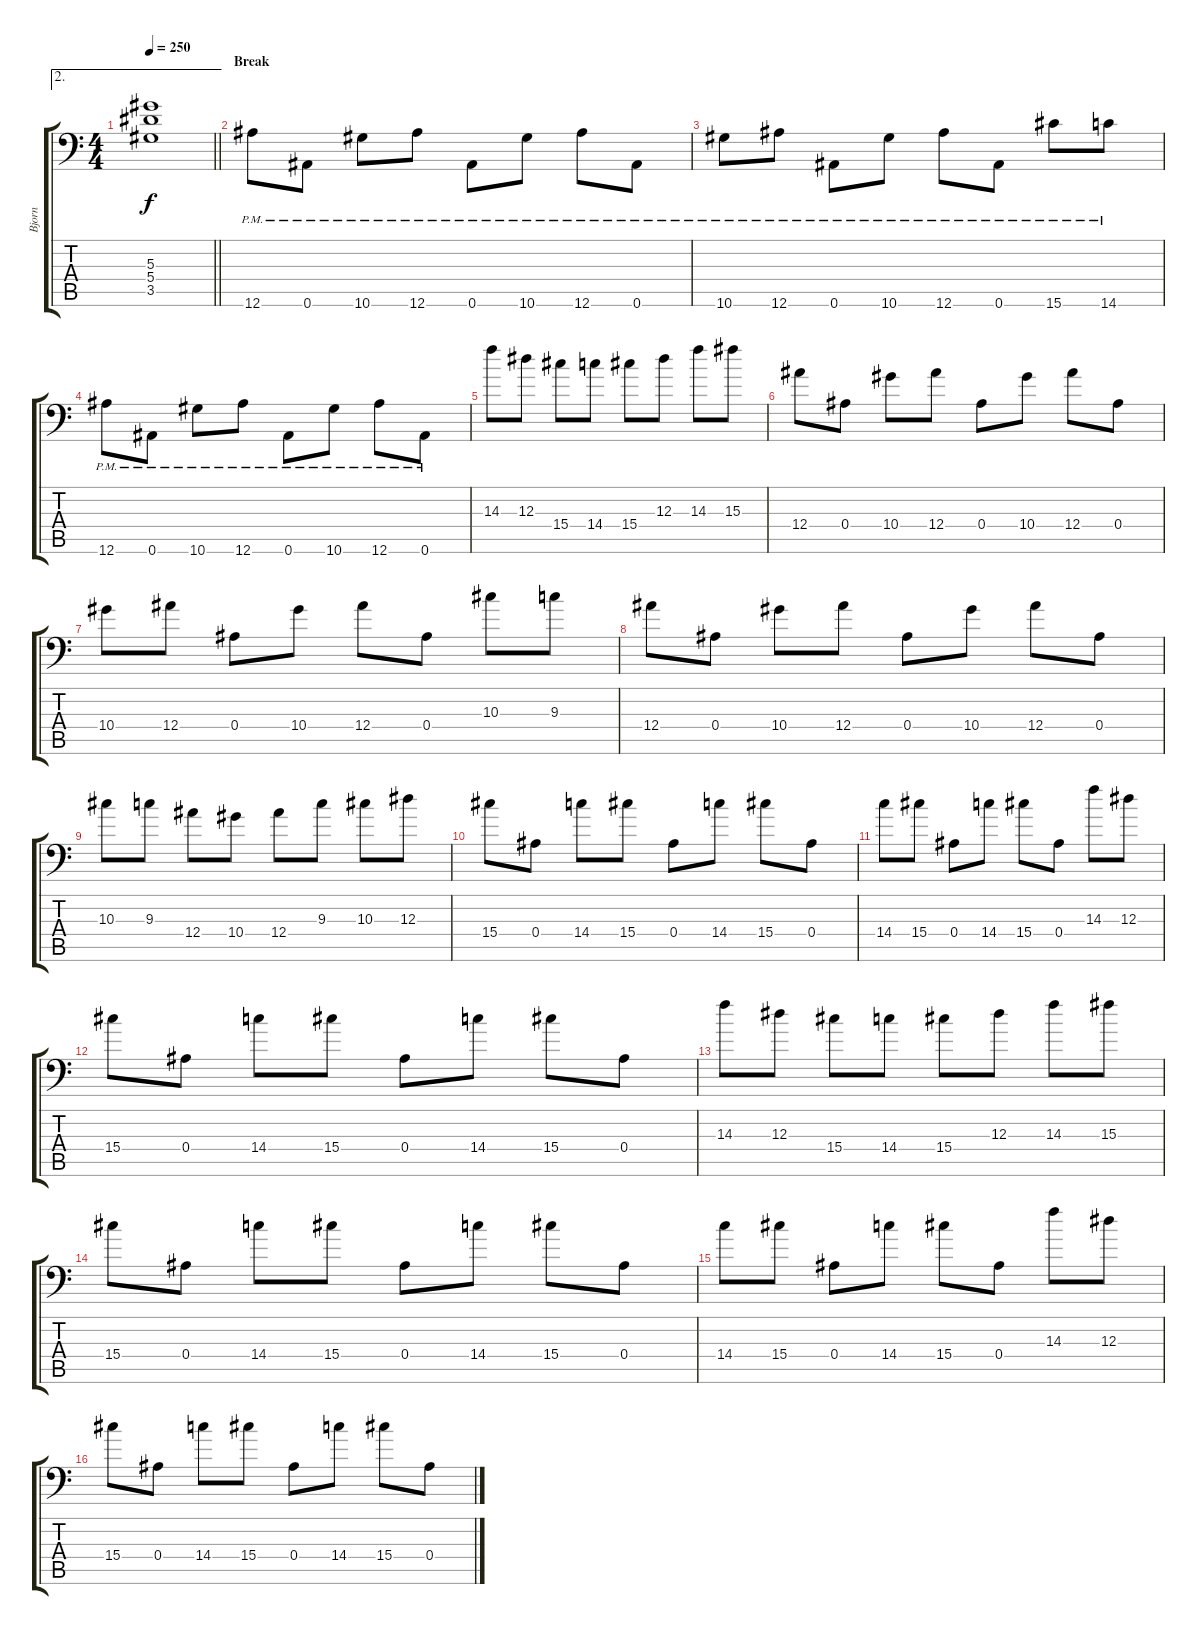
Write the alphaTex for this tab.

\track ("Bjorn" "Bjorn") {instrument distortionguitar}
\staff {score tabs}
\tuning (C4 G3 Eb3 Bb2 F2 Bb1) {hide}
\ae 2
\ts (4 4)
\tempo 250
\clef f4
\barLineRight lightlight
\ks c
(5.3 5.4 3.5).1{dy f} |
\section ("" "Break")
12.6{pm}.8 0.6{pm}.8 10.6{pm}.8 12.6{pm}.8 0.6{pm}.8 10.6{pm}.8 12.6{pm}.8 0.6{pm}.8 |
10.6{pm}.8 12.6{pm}.8 0.6{pm}.8 10.6{pm}.8 12.6{pm}.8 0.6{pm}.8 15.6{pm}.8 14.6{pm}.8 |
12.6{pm}.8 0.6{pm}.8 10.6{pm}.8 12.6{pm}.8 0.6{pm}.8 10.6{pm}.8 12.6{pm}.8 0.6{pm}.8 |
14.3.8 12.3.8 15.4.8 14.4.8 15.4.8 12.3.8 14.3.8 15.3.8 |
12.4.8 0.4.8 10.4.8 12.4.8 0.4.8 10.4.8 12.4.8 0.4.8 |
10.4.8 12.4.8 0.4.8 10.4.8 12.4.8 0.4.8 10.3.8 9.3.8 |
12.4.8 0.4.8 10.4.8 12.4.8 0.4.8 10.4.8 12.4.8 0.4.8 |
10.3.8 9.3.8 12.4.8 10.4.8 12.4.8 9.3.8 10.3.8 12.3.8 |
15.4.8 0.4.8 14.4.8 15.4.8 0.4.8 14.4.8 15.4.8 0.4.8 |
14.4.8 15.4.8 0.4.8 14.4.8 15.4.8 0.4.8 14.3.8 12.3.8 |
15.4.8 0.4.8 14.4.8 15.4.8 0.4.8 14.4.8 15.4.8 0.4.8 |
14.3.8 12.3.8 15.4.8 14.4.8 15.4.8 12.3.8 14.3.8 15.3.8 |
15.4.8 0.4.8 14.4.8 15.4.8 0.4.8 14.4.8 15.4.8 0.4.8 |
14.4.8 15.4.8 0.4.8 14.4.8 15.4.8 0.4.8 14.3.8 12.3.8 |
15.4.8 0.4.8 14.4.8 15.4.8 0.4.8 14.4.8 15.4.8 0.4.8
